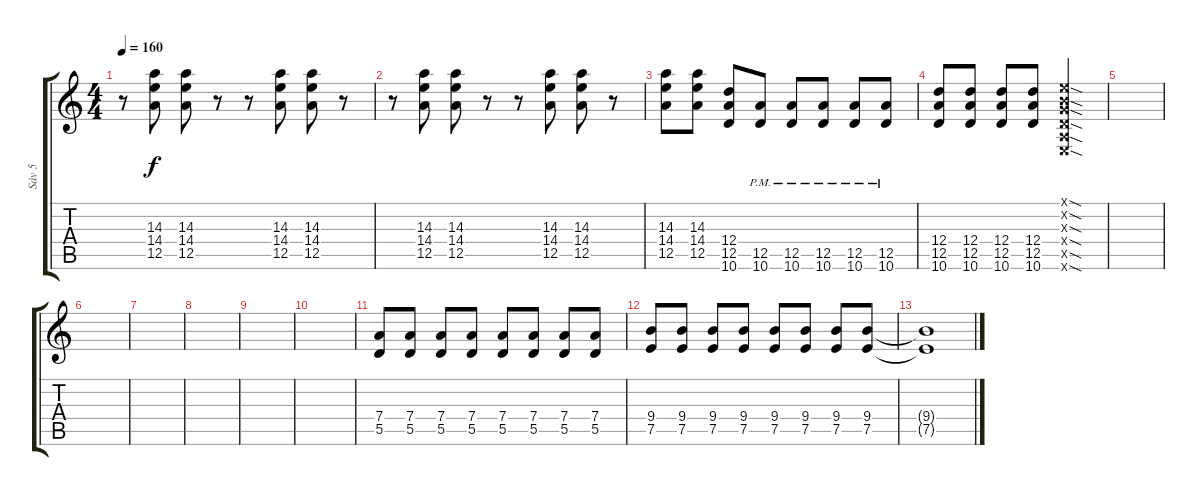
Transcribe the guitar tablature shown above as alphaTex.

\track ("Sáv 5" "Sáv 5") {instrument distortionguitar}
\staff {score tabs}
\tuning (E4 B3 G3 D3 A2 E2) {hide}
\ts (4 4)
\tempo 160
\clef g2
\ks c
r.8{dy f} (14.3 14.4 12.5).8 (14.3 14.4 12.5).8 r.8 r.8 (14.3 14.4 12.5).8 (14.3 14.4 12.5).8 r.8 |
r.8 (14.3 14.4 12.5).8 (14.3 14.4 12.5).8 r.8 r.8 (14.3 14.4 12.5).8 (14.3 14.4 12.5).8 r.8 |
(14.3 14.4 12.5).8 (14.3 14.4 12.5).8 (12.4 12.5 10.6).8 (12.5{pm} 10.6{pm}).8 (12.5{pm} 10.6{pm}).8 (12.5{pm} 10.6{pm}).8 (12.5{pm} 10.6{pm}).8 (12.5{pm} 10.6{pm}).8 |
(12.4 12.5 10.6).8 (12.4 12.5 10.6).8 (12.4 12.5 10.6).8 (12.4 12.5 10.6).8 (0.1{sod x} 0.2{sod x} 0.3{sod x} 0.4{sod x} 0.5{sod x} 0.6{sod x}).2 |
|
|
|
|
|
|
(7.4 5.5).8 (7.4 5.5).8 (7.4 5.5).8 (7.4 5.5).8 (7.4 5.5).8 (7.4 5.5).8 (7.4 5.5).8 (7.4 5.5).8 |
(9.4 7.5).8 (9.4 7.5).8 (9.4 7.5).8 (9.4 7.5).8 (9.4 7.5).8 (9.4 7.5).8 (9.4 7.5).8 (9.4 7.5).8 |
(9.4{t} 7.5{t}).1
